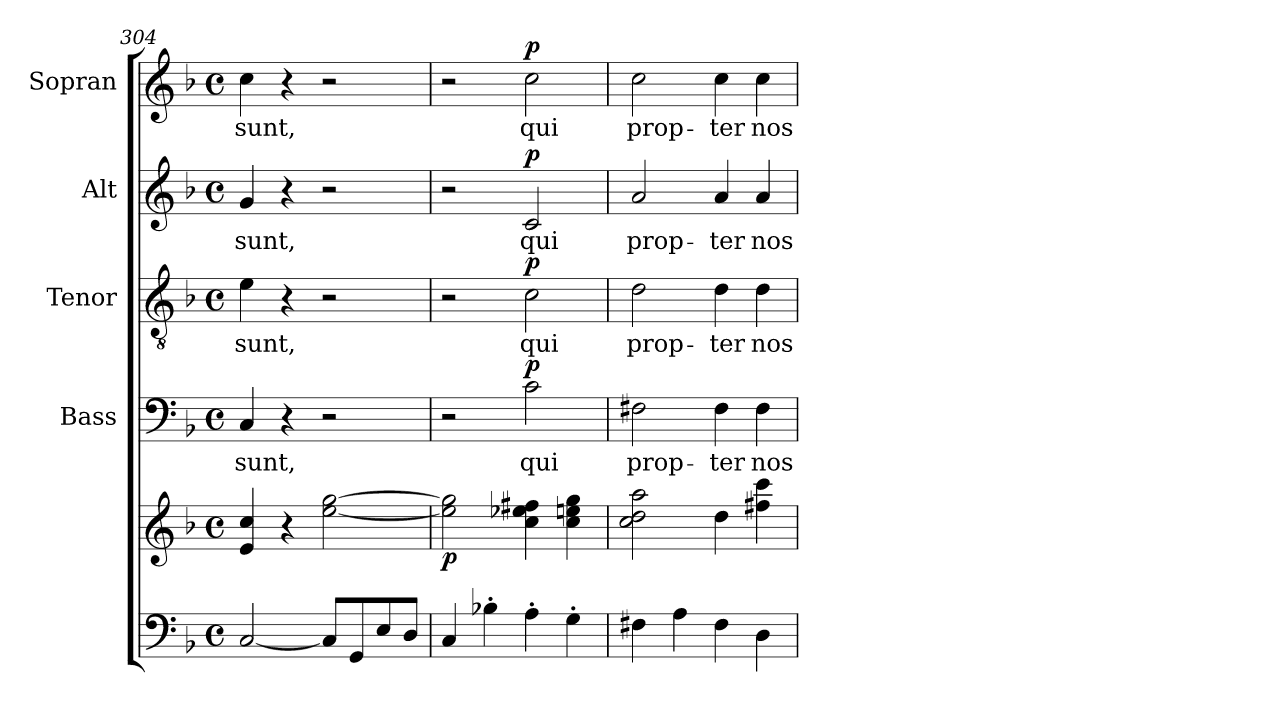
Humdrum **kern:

**kern	**kern	**dynam	**kern	**text	**dynam	**kern	**text	**dynam	**kern	**text	**dynam	**kern	**text	**dynam
*part5	*part5	*part5	*part4	*part4	*part4	*part3	*part3	*part3	*part2	*part2	*part2	*part1	*part1	*part1
*staff6	*staff5	*staff5/6	*staff4	*staff4	*staff4	*staff3	*staff3	*staff3	*staff2	*staff2	*staff2	*staff1	*staff1	*staff1
*	*	*	*I"Bass	*	*	*I"Tenor	*	*	*I"Alt	*	*	*I"Sopran	*	*
*	*	*	*I'B.	*	*	*I'T.	*	*	*I'A.	*	*	*I'S.	*	*
!!LO:PB:g=z
*clefF4	*clefG2	*	*clefF4	*	*	*clefGv2	*	*	*clefG2	*	*	*clefG2	*	*
*k[b-]	*k[b-]	*	*k[b-]	*	*	*k[b-]	*	*	*k[b-]	*	*	*k[b-]	*	*
*F:	*F:	*	*F:	*	*	*F:	*	*	*F:	*	*	*F:	*	*
*M4/4	*M4/4	*	*M4/4	*	*	*M4/4	*	*	*M4/4	*	*	*M4/4	*	*
*met(c)	*met(c)	*	*met(c)	*	*	*met(c)	*	*	*met(c)	*	*	*met(c)	*	*
=304	=304	=304	=304	=304	=304	=304	=304	=304	=304	=304	=304	=304	=304	=304
!	!	!	!	!LO:LY:b	!	!	!LO:LY:b	!	!	!LO:LY:b	!	!	!LO:LY:b	!
[2C/	4e/ 4cc/	.	4C/	sunt,	.	4e\	sunt,	.	4g/	sunt,	.	4cc\	sunt,	.
.	4r	.	4r	.	.	4r	.	.	4r	.	.	4r	.	.
8C/L]	[2ee\ [2gg\	.	2r	.	.	2r	.	.	2r	.	.	2r	.	.
8GG/	.	.	.	.	.	.	.	.	.	.	.	.	.	.
8E/	.	.	.	.	.	.	.	.	.	.	.	.	.	.
8D/J	.	.	.	.	.	.	.	.	.	.	.	.	.	.
=305	=305	=305	=305	=305	=305	=305	=305	=305	=305	=305	=305	=305	=305	=305
!	!	!LO:DY:b	!	!	!	!	!	!	!	!	!	!	!	!
4C/	2ee\] 2gg\]	p	2r	.	.	2r	.	.	2r	.	.	2r	.	.
4B-X'>\	.	.	.	.	.	.	.	.	.	.	.	.	.	.
!	!	!	!	!LO:LY:b	!LO:DY:a	!	!LO:LY:b	!LO:DY:a	!	!LO:LY:b	!LO:DY:a	!	!LO:LY:b	!LO:DY:a
4A'>\	4cc\ 4ee-X\ 4ff#X\	.	2c\	qui	p	2c\	qui	p	2c/	qui	p	2cc\	qui	p
4G'>\	4cc\ 4een\ 4gg\	.	.	.	.	.	.	.	.	.	.	.	.	.
=306	=306	=306	=306	=306	=306	=306	=306	=306	=306	=306	=306	=306	=306	=306
!	!	!	!	!LO:LY:b	!	!	!LO:LY:b	!	!	!LO:LY:b	!	!	!LO:LY:b	!
4F#X\	2cc\ 2dd\ 2aa\	.	2F#X\	prop-	.	2d\	prop-	.	2a/	prop-	.	2cc\	prop-	.
4A\	.	.	.	.	.	.	.	.	.	.	.	.	.	.
!	!	!	!	!LO:LY:b	!	!	!LO:LY:b	!	!	!LO:LY:b	!	!	!LO:LY:b	!
4F#\	4dd\	.	4F#\	-ter	.	4d\	-ter	.	4a/	-ter	.	4cc\	-ter	.
!	!	!	!	!LO:LY:b	!	!	!LO:LY:b	!	!	!LO:LY:b	!	!	!LO:LY:b	!
4D\	4ff#X\ 4ccc\	.	4F#\	nos	.	4d\	nos	.	4a/	nos	.	4cc\	nos	.
=	=	=	=	=	=	=	=	=	=	=	=	=	=	=
*-	*-	*-	*-	*-	*-	*-	*-	*-	*-	*-	*-	*-	*-	*-
